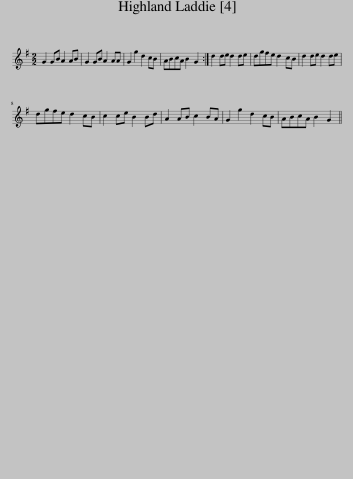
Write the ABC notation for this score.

X:1
L:1/8
M:2/2
I:linebreak $
K:G
V:1 treble
V:1
 G2 GB A2 AB | G2 GB A2 AA | G2 g2 d2 cB | ABcA B2 G2 :| d2 de d2 de | %5
 dgfe d2 cB | d2 de d2 de |$ dgfe d2 cB | c2 ce B2 Bd | A2 AB c2 BA | %10
 G2 g2 d2 cB | ABcA B2 G2 || %12
